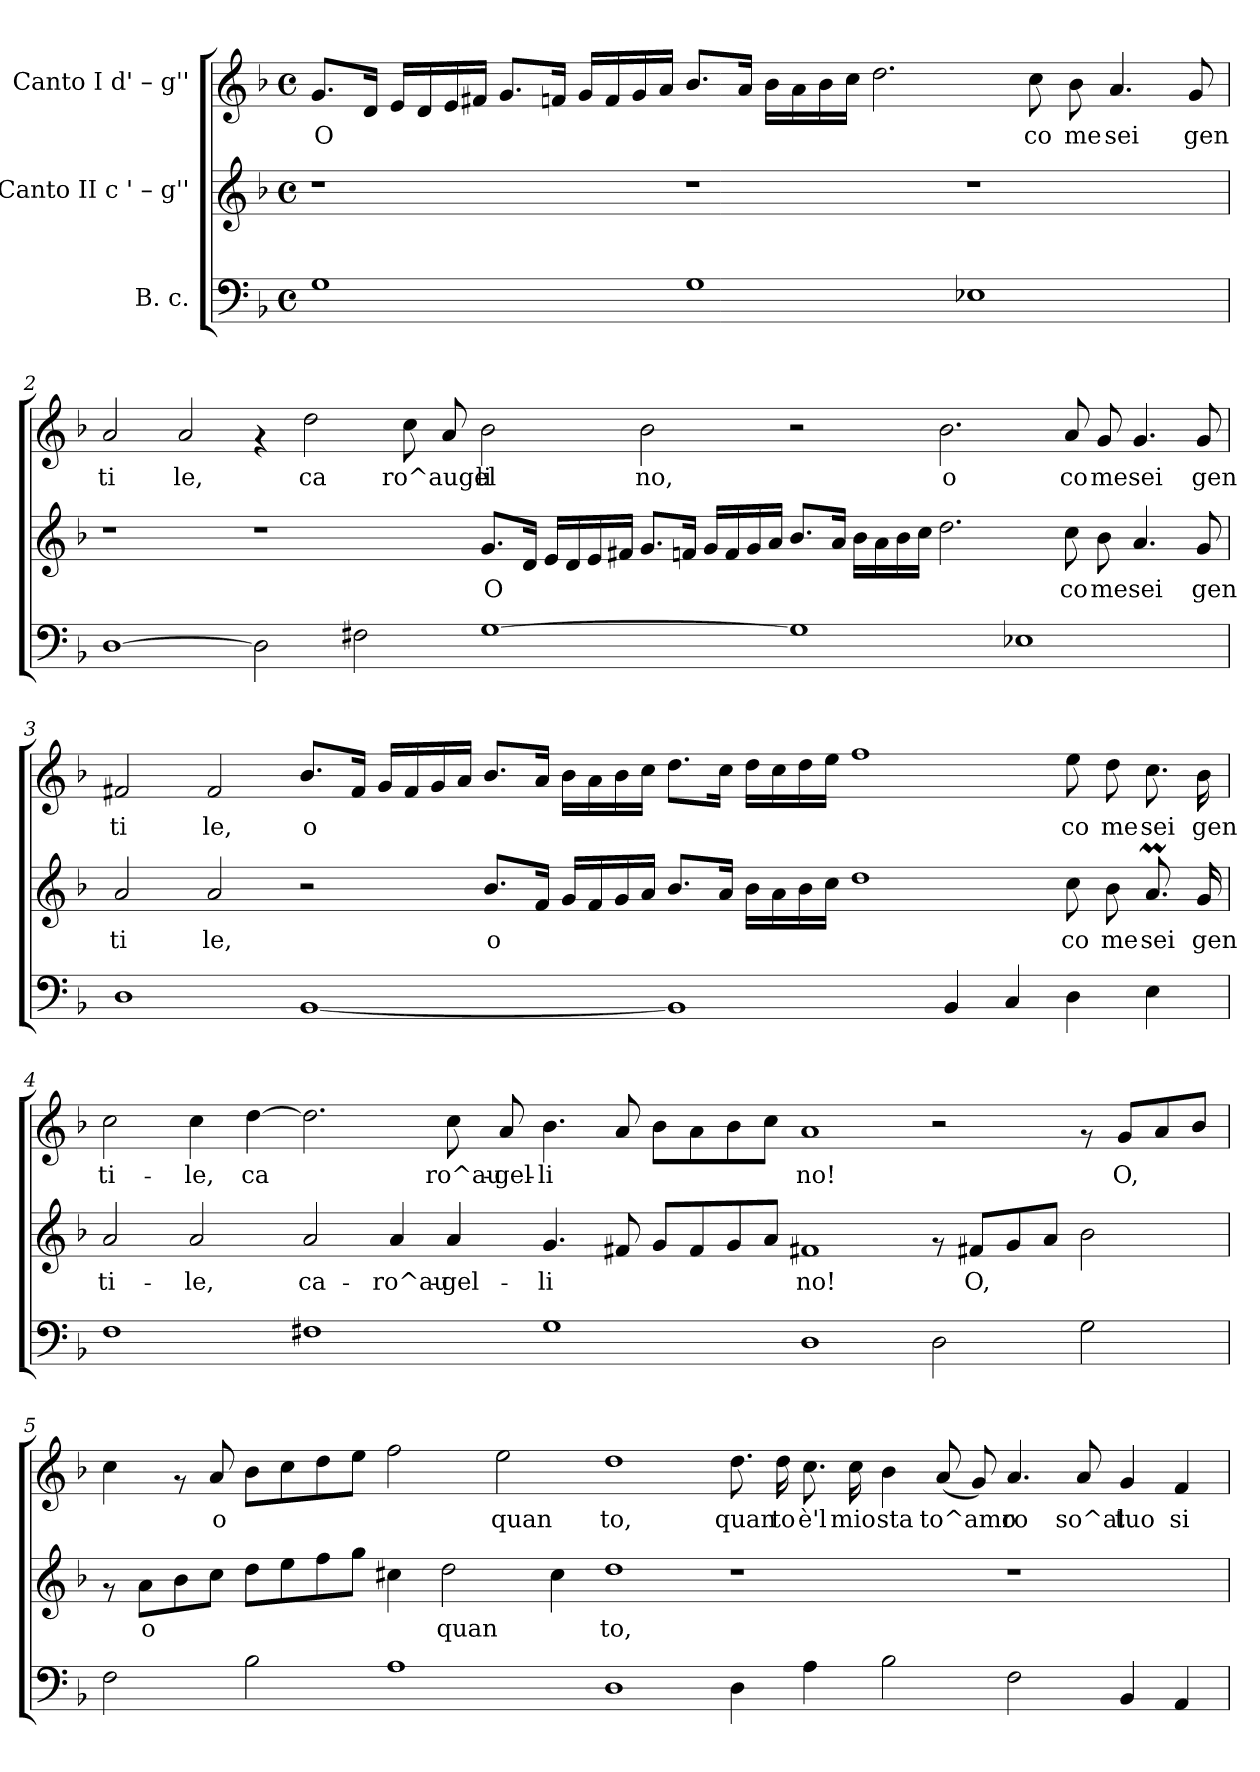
**kern	**kern	**text	**kern	**text
*part3	*part2	*part2	*part1	*part1
*staff3	*staff2	*staff2	*staff1	*staff1
*I"B. c.	*I"Canto II  c ' – g''	*	*I"Canto I  d' – g''	*
!!LO:PB:g=z
*stria5	*stria5	*	*stria5	*
*clefF4	*clefG2	*	*clefG2	*
*k[b-]	*k[b-]	*	*k[b-]	*
*F:	*F:	*	*F:	*
*M4/4	*M4/4	*	*M4/4	*
*met(c)	*met(c)	*	*met(c)	*
=1	=1	=1	=1	=1
!	!	!	!	!LO:LY:b:cj
1G	1r	.	8.g/L	O
!	!	!	!	!LO:LY:b:cj
.	.	.	16d/J	.
!	!	!	!	!LO:LY:b:cj
.	.	.	16e/L	.
!	!	!	!	!LO:LY:b:cj
.	.	.	16d/	.
!	!	!	!	!LO:LY:b:cj
.	.	.	16e/	.
!	!	!	!	!LO:LY:b:cj
.	.	.	16f#/J	.
!	!	!	!	!LO:LY:b:cj
.	.	.	8.g/L	.
!	!	!	!	!LO:LY:b:cj
.	.	.	16fn/J	.
!	!	!	!	!LO:LY:b:cj
.	.	.	16g/L	.
!	!	!	!	!LO:LY:b:cj
.	.	.	16f/	.
!	!	!	!	!LO:LY:b:cj
.	.	.	16g/	.
!	!	!	!	!LO:LY:b:cj
.	.	.	16a/J	.
!	!	!	!	!LO:LY:b:cj
1G	1r	.	8.b-/L	.
!	!	!	!	!LO:LY:b:cj
.	.	.	16a/J	.
!	!	!	!	!LO:LY:b:cj
.	.	.	16b-\L	.
!	!	!	!	!LO:LY:b:cj
.	.	.	16a\	.
!	!	!	!	!LO:LY:b:cj
.	.	.	16b-\	.
!	!	!	!	!LO:LY:b:cj
.	.	.	16cc\J	.
!	!	!	!	!LO:LY:b:cj
.	.	.	2.dd\	.
1E-X	1r	.	.	.
!	!	!	!	!LO:LY:b:cj
.	.	.	8cc\	co
!	!	!	!	!LO:LY:b:cj
.	.	.	8b-\	me
!	!	!	!	!LO:LY:b:cj
.	.	.	4.a/	sei
!	!	!	!	!LO:LY:b:cj
.	.	.	8g/	gen
!!LO:LB:g=z
=2	=2	=2	=2	=2
!	!	!	!	!LO:LY:b:cj
[>1D	1r	.	2a/	ti
!	!	!	!	!LO:LY:b:cj
.	.	.	2a/	le,
2D\]	1r	.	4rf	.
!	!	!	!	!LO:LY:b:cj
.	.	.	2dd\	ca
2F#X\	.	.	.	.
!	!	!	!	!LO:LY:b:cj
.	.	.	8cc\	ro^augel
!	!	!	!	!LO:LY:b:cj
.	.	.	8a/	.
!	!	!LO:LY:b:cj	!	!LO:LY:b:cj
[>1G	8.g/L	O	2b-\	li
!	!	!LO:LY:b:cj	!	!
.	16d/J	.	.	.
!	!	!LO:LY:b:cj	!	!
.	16e/L	.	.	.
!	!	!LO:LY:b:cj	!	!
.	16d/	.	.	.
!	!	!LO:LY:b:cj	!	!
.	16e/	.	.	.
!	!	!LO:LY:b:cj	!	!
.	16f#/J	.	.	.
!	!	!LO:LY:b:cj	!	!LO:LY:b:cj
.	8.g/L	.	2b-\	no,
!	!	!LO:LY:b:cj	!	!
.	16fn/J	.	.	.
!	!	!LO:LY:b:cj	!	!
.	16g/L	.	.	.
!	!	!LO:LY:b:cj	!	!
.	16f/	.	.	.
!	!	!LO:LY:b:cj	!	!
.	16g/	.	.	.
!	!	!LO:LY:b:cj	!	!
.	16a/J	.	.	.
!	!	!LO:LY:b:cj	!	!
1G]	8.b-/L	.	2r	.
!	!	!LO:LY:b:cj	!	!
.	16a/J	.	.	.
!	!	!LO:LY:b:cj	!	!
.	16b-\L	.	.	.
!	!	!LO:LY:b:cj	!	!
.	16a\	.	.	.
!	!	!LO:LY:b:cj	!	!
.	16b-\	.	.	.
!	!	!LO:LY:b:cj	!	!
.	16cc\J	.	.	.
!	!	!LO:LY:b:cj	!	!LO:LY:b:cj
.	2.dd\	.	2.b-\	o
1E-X	.	.	.	.
!	!	!LO:LY:b:cj	!	!LO:LY:b:cj
.	8cc\	co	8a/	co
!	!	!LO:LY:b:cj	!	!LO:LY:b:cj
.	8b-\	me	8g/	me
!	!	!LO:LY:b:cj	!	!LO:LY:b:cj
.	4.a/	sei	4.g/	sei
!	!	!LO:LY:b:cj	!	!LO:LY:b:cj
.	8g/	gen	8g/	gen
!!LO:LB:g=z
=3	=3	=3	=3	=3
!	!	!LO:LY:b:cj	!	!LO:LY:b:cj
1D	2a/	ti	2f#X/	ti
!	!	!LO:LY:b:cj	!	!LO:LY:b:cj
.	2a/	le,	2f#/	le,
!	!	!	!	!LO:LY:b:cj
[<1BB-	2r	.	8.b-/L	o
!	!	!	!	!LO:LY:b:cj
.	.	.	16f#/J	.
!	!	!	!	!LO:LY:b:cj
.	.	.	16g/L	.
!	!	!	!	!LO:LY:b:cj
.	.	.	16f#/	.
!	!	!	!	!LO:LY:b:cj
.	.	.	16g/	.
!	!	!	!	!LO:LY:b:cj
.	.	.	16a/J	.
!	!	!LO:LY:b:cj	!	!LO:LY:b:cj
.	8.b-/L	o	8.b-/L	.
!	!	!LO:LY:b:cj	!	!LO:LY:b:cj
.	16f/J	.	16a/J	.
!	!	!LO:LY:b:cj	!	!LO:LY:b:cj
.	16g/L	.	16b-\L	.
!	!	!LO:LY:b:cj	!	!LO:LY:b:cj
.	16f/	.	16a\	.
!	!	!LO:LY:b:cj	!	!LO:LY:b:cj
.	16g/	.	16b-\	.
!	!	!LO:LY:b:cj	!	!LO:LY:b:cj
.	16a/J	.	16cc\J	.
!	!	!LO:LY:b:cj	!	!LO:LY:b:cj
1BB-]	8.b-/L	.	8.dd\L	.
!	!	!LO:LY:b:cj	!	!LO:LY:b:cj
.	16a/J	.	16cc\J	.
!	!	!LO:LY:b:cj	!	!LO:LY:b:cj
.	16b-\L	.	16dd\L	.
!	!	!LO:LY:b:cj	!	!LO:LY:b:cj
.	16a\	.	16cc\	.
!	!	!LO:LY:b:cj	!	!LO:LY:b:cj
.	16b-\	.	16dd\	.
!	!	!LO:LY:b:cj	!	!LO:LY:b:cj
.	16cc\J	.	16ee\J	.
!	!	!LO:LY:b:cj	!	!LO:LY:b:cj
.	1dd	.	1ff	.
4BB-/	.	.	.	.
4C/	.	.	.	.
!	!	!LO:LY:b:cj	!	!LO:LY:b:cj
4D\	8cc\	co	8ee\	co
!	!	!LO:LY:b:cj	!	!LO:LY:b:cj
.	8b-\	me	8dd\	me
!	!	!LO:LY:b:cj	!	!LO:LY:b:cj
4E\	8.am/	sei	8.cc\	sei
!	!	!LO:LY:b:cj	!	!LO:LY:b:cj
.	16g/	gen	16b-\	gen
!!LO:LB:g=z
=4	=4	=4	=4	=4
!	!	!LO:LY:b:cj	!	!LO:LY:b:cj
1F	2a/	ti-	2cc\	ti-
!	!	!LO:LY:b:cj	!	!LO:LY:b:cj
.	2a/	-le,	4cc\	-le,
!	!	!	!	!LO:LY:b:cj
.	.	.	[>4dd\	ca-
!	!	!LO:LY:b:cj	!	!LO:LY:b:cj
1F#X	2a/	ca-	2.dd\]	--
!	!	!LO:LY:b:cj	!	!
.	4a/	-ro^au-	.	.
!	!	!LO:LY:b:cj	!	!LO:LY:b:cj
.	4a/	-gel-	8cc\	-ro^au-
!	!	!	!	!LO:LY:b:cj
.	.	.	8a/	-gel-
!	!	!LO:LY:b:cj	!	!LO:LY:b:cj
1G	4.g/	-li-	4.b-\	-li-
!	!	!LO:LY:b:cj	!	!LO:LY:b:cj
.	8f#X/	--	8a/	--
!	!	!LO:LY:b:cj	!	!LO:LY:b:cj
.	8g/L	--	8b-\L	--
!	!	!LO:LY:b:cj	!	!LO:LY:b:cj
.	8f#/	--	8a\	--
!	!	!LO:LY:b:cj	!	!LO:LY:b:cj
.	8g/	--	8b-\	--
!	!	!LO:LY:b:cj	!	!LO:LY:b:cj
.	8a/J	--	8cc\J	--
!	!	!LO:LY:b:cj	!	!LO:LY:b:cj
1D	1f#X	-no!	1a	-no!
2D\	8rf	.	2r	.
!	!	!LO:LY:b:cj	!	!
.	8f#X/L	O,	.	.
!	!	!LO:LY:b:cj	!	!
.	8g/	.	.	.
!	!	!LO:LY:b:cj	!	!
.	8a/J	.	.	.
!	!	!LO:LY:b:cj	!	!
2G\	2b-\	.	8rf	.
!	!	!	!	!LO:LY:b:cj
.	.	.	8g/L	O,
!	!	!	!	!LO:LY:b:cj
.	.	.	8a/	.
!	!	!	!	!LO:LY:b:cj
.	.	.	8b-/J	.
!!LO:PB:g=z
=5	=5	=5	=5	=5
!	!	!	!	!LO:LY:b:cj
2F\	8rf	.	4cc\	.
!	!	!LO:LY:b:cj	!	!
.	8a\L	o	.	.
!	!	!LO:LY:b:cj	!	!
.	8b-\	.	8rf	.
!	!	!LO:LY:b:cj	!	!LO:LY:b:cj
.	8cc\J	.	8a/	o
!	!	!LO:LY:b:cj	!	!LO:LY:b:cj
2B-\	8dd\L	.	8b-\L	.
!	!	!LO:LY:b:cj	!	!LO:LY:b:cj
.	8ee\	.	8cc\	.
!	!	!LO:LY:b:cj	!	!LO:LY:b:cj
.	8ff\	.	8dd\	.
!	!	!LO:LY:b:cj	!	!LO:LY:b:cj
.	8gg\J	.	8ee\J	.
!	!	!LO:LY:b:cj	!	!LO:LY:b:cj
1A	4cc#X\	.	2ff\	.
!	!	!LO:LY:b:cj	!	!
.	2dd\	quan	.	.
!	!	!	!	!LO:LY:b:cj
.	.	.	2ee\	quan
!	!	!LO:LY:b:cj	!	!
.	4cc#\	.	.	.
!	!	!LO:LY:b:cj	!	!LO:LY:b:cj
1D	1dd	to,	1dd	to,
!	!	!	!	!LO:LY:b:cj
4D\	1r	.	8.dd\	quan
!	!	!	!	!LO:LY:b:cj
.	.	.	16dd\	to
!	!	!	!	!LO:LY:b:cj
4A\	.	.	8.cc\	è'l
!	!	!	!	!LO:LY:b:cj
.	.	.	16cc\	mio
!	!	!	!	!LO:LY:b:cj
2B-\	.	.	4b-\	sta
!	!	!	!	!LO:LY:b:cj
.	.	.	(<8a/	to^amo
!	!	!	!	!LO:LY:b:cj
.	.	.	8g/)	.
!	!	!	!	!LO:LY:b:cj
2F\	1r	.	4.a/	ro
!	!	!	!	!LO:LY:b:cj
.	.	.	8a/	so^al
!	!	!	!	!LO:LY:b:cj
4BB-/	.	.	4g/	tuo
!	!	!	!	!LO:LY:b:cj
4AA/	.	.	4f/	si
=	=	=	=	=
*-	*-	*-	*-	*-
